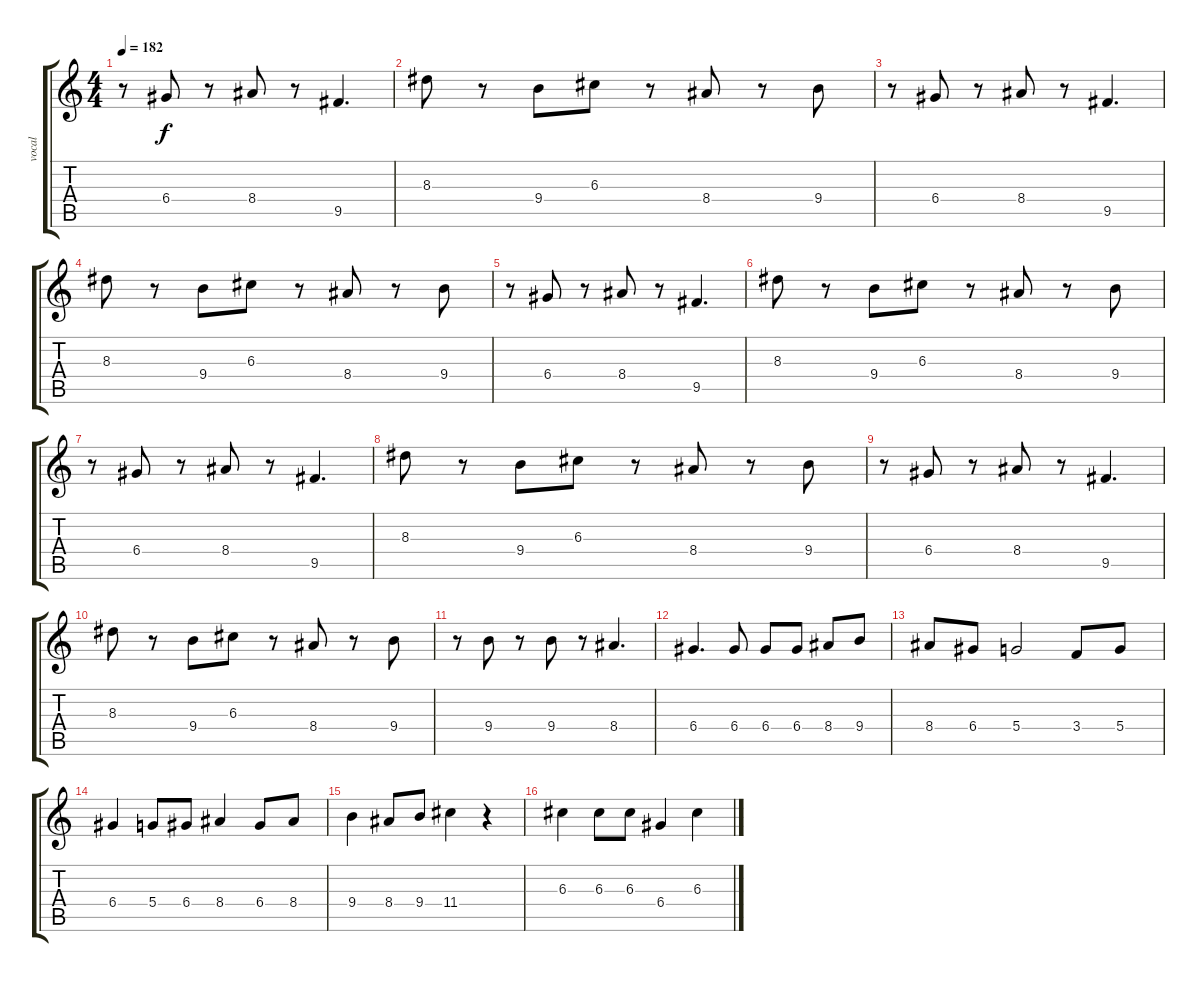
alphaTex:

\track ("vocal" "vocal") {instrument distortionguitar}
\staff {score tabs}
\tuning (E4 B3 G3 D3 A2 E2) {hide}
\ts (4 4)
\tempo 182
\clef g2
\ks c
r.8{dy f} 6.4.8 r.8 8.4.8 r.8 9.5.4{d} |
8.3.8 r.8 9.4.8 6.3.8 r.8 8.4.8 r.8 9.4.8 |
r.8 6.4.8 r.8 8.4.8 r.8 9.5.4{d} |
8.3.8 r.8 9.4.8 6.3.8 r.8 8.4.8 r.8 9.4.8 |
r.8 6.4.8 r.8 8.4.8 r.8 9.5.4{d} |
8.3.8 r.8 9.4.8 6.3.8 r.8 8.4.8 r.8 9.4.8 |
r.8 6.4.8 r.8 8.4.8 r.8 9.5.4{d} |
8.3.8 r.8 9.4.8 6.3.8 r.8 8.4.8 r.8 9.4.8 |
r.8 6.4.8 r.8 8.4.8 r.8 9.5.4{d} |
8.3.8 r.8 9.4.8 6.3.8 r.8 8.4.8 r.8 9.4.8 |
r.8 9.4.8 r.8 9.4.8 r.8 8.4.4{d} |
6.4.4{d} 6.4.8 6.4.8 6.4.8 8.4.8 9.4.8 |
8.4.8 6.4.8 5.4.2 3.4.8 5.4.8 |
6.4.4 5.4.8 6.4.8 8.4.4 6.4.8 8.4.8 |
9.4.4 8.4.8 9.4.8 11.4.4 r.4 |
6.3.4 6.3.8 6.3.8 6.4.4 6.3.4
